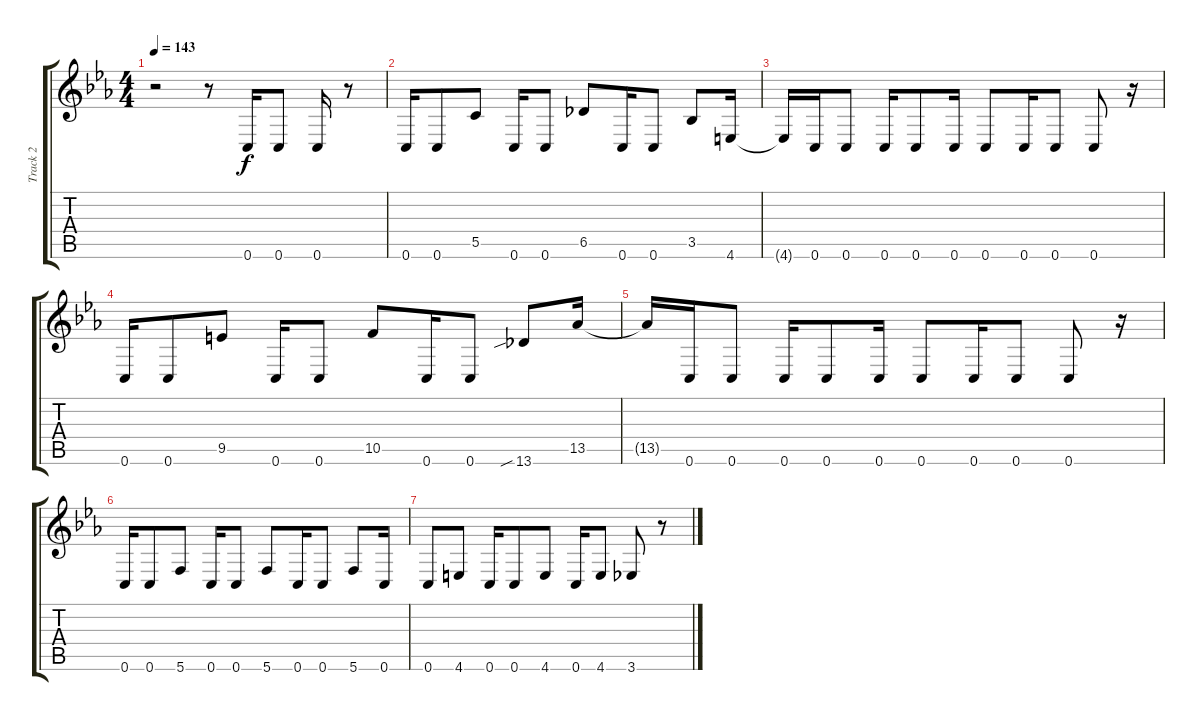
\track ("Track 2" "Track 2") {instrument overdrivenguitar}
\staff {score tabs}
\tuning (D4 A3 F3 C3 G2 C2) {hide}
\ts (4 4)
\tempo 143
\clef g2
\ks cminor
r.2{dy f} r.8 0.6.16 0.6.8 0.6.16 r.8 |
0.6.16 0.6.8 5.5.8 0.6.16 0.6.8 6.5.8 0.6.16 0.6.8 3.5.8 4.6.16 |
4.6{t}.16 0.6.16 0.6.8 0.6.16 0.6.8 0.6.16 0.6.8 0.6.16 0.6.8 0.6.8 r.16 |
0.6.16 0.6.8 9.5.8 0.6.16 0.6.8 10.5.8 0.6.16 0.6.8 13.6{sib}.8 13.5.16 |
13.5{t}.16 0.6.16 0.6.8 0.6.16 0.6.8 0.6.16 0.6.8 0.6.16 0.6.8 0.6.8 r.16 |
0.6.16 0.6.8 5.6.8 0.6.16 0.6.8 5.6.8 0.6.16 0.6.8 5.6.8 0.6.16 |
0.6.8 4.6.8 0.6.16 0.6.8 4.6.8 0.6.16 4.6.8 3.6.8 r.8
